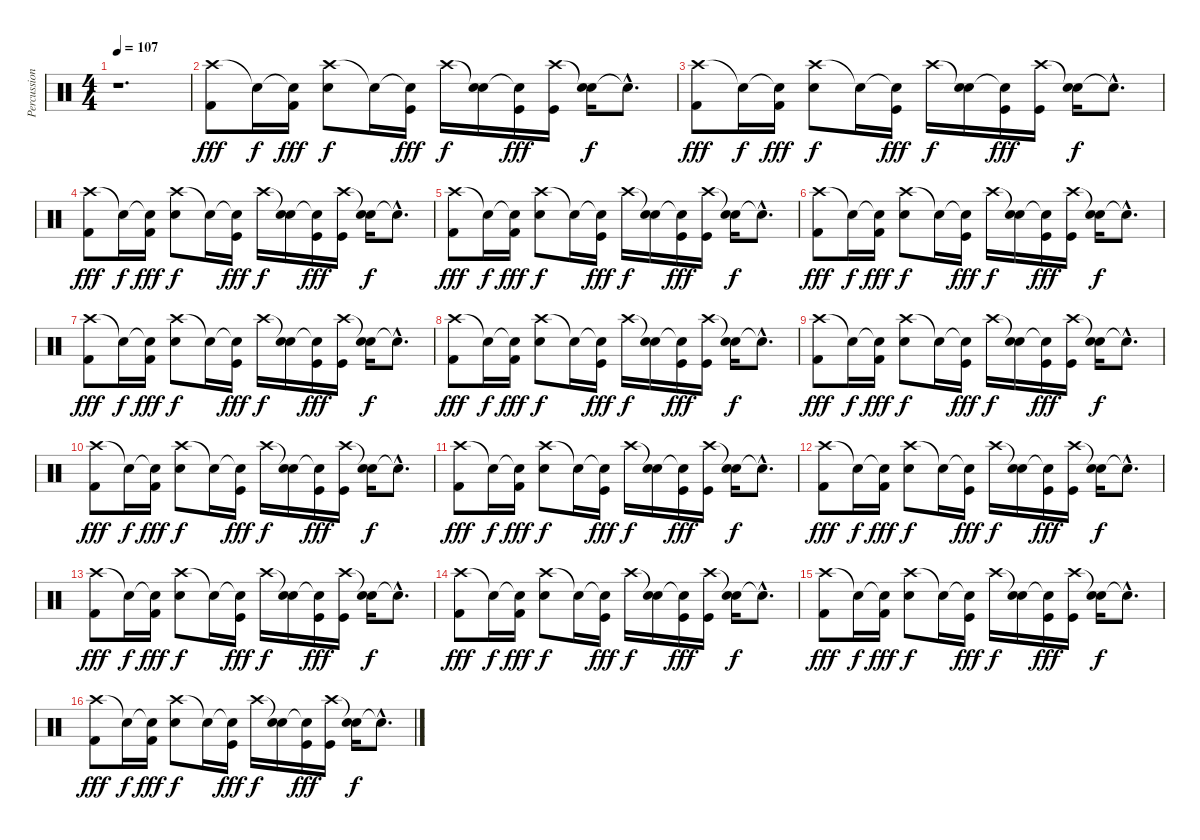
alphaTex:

\track ("Percussions" "Percussion") {instrument percussion}
\staff {score}
\articulation defaults
\ts (4 4)
\tempo 107
\clef neutral
\ks c
r.1{d dy f} |
("Crash high (hit)" "Kick (hit) 2").8{dy fff} "Snare (hit)"{t}.16{dy f} ("Snare (hit)"{t} "Kick (hit) 2").16{dy fff} ("Crash high (hit)" "Snare (hit) 2").8{dy f} "Snare (hit)"{t}.16 ("Snare (hit)"{t} "Kick (hit)").16{dy fff} "Crash high (hit)".16{dy f} ("Snare (hit)"{t} "Snare (hit) 2").16 ("Snare (hit)"{t} "Kick (hit)").16{dy fff} ("Crash high (hit)" "Kick (hit)").16 ("Snare (hit)"{t} "Snare (hit) 2").16{dy f} "Snare (hit)"{hac t}.8{d} |
("Crash high (hit)" "Kick (hit) 2").8{dy fff} "Snare (hit)"{t}.16{dy f} ("Snare (hit)"{t} "Kick (hit) 2").16{dy fff} ("Crash high (hit)" "Snare (hit) 2").8{dy f} "Snare (hit)"{t}.16 ("Snare (hit)"{t} "Kick (hit)").16{dy fff} "Crash high (hit)".16{dy f} ("Snare (hit)"{t} "Snare (hit) 2").16 ("Snare (hit)"{t} "Kick (hit)").16{dy fff} ("Crash high (hit)" "Kick (hit)").16 ("Snare (hit)"{t} "Snare (hit) 2").16{dy f} "Snare (hit)"{hac t}.8{d} |
("Crash high (hit)" "Kick (hit) 2").8{dy fff} "Snare (hit)"{t}.16{dy f} ("Snare (hit)"{t} "Kick (hit) 2").16{dy fff} ("Crash high (hit)" "Snare (hit) 2").8{dy f} "Snare (hit)"{t}.16 ("Snare (hit)"{t} "Kick (hit)").16{dy fff} "Crash high (hit)".16{dy f} ("Snare (hit)"{t} "Snare (hit) 2").16 ("Snare (hit)"{t} "Kick (hit)").16{dy fff} ("Crash high (hit)" "Kick (hit)").16 ("Snare (hit)"{t} "Snare (hit) 2").16{dy f} "Snare (hit)"{hac t}.8{d} |
("Crash high (hit)" "Kick (hit) 2").8{dy fff} "Snare (hit)"{t}.16{dy f} ("Snare (hit)"{t} "Kick (hit) 2").16{dy fff} ("Crash high (hit)" "Snare (hit) 2").8{dy f} "Snare (hit)"{t}.16 ("Snare (hit)"{t} "Kick (hit)").16{dy fff} "Crash high (hit)".16{dy f} ("Snare (hit)"{t} "Snare (hit) 2").16 ("Snare (hit)"{t} "Kick (hit)").16{dy fff} ("Crash high (hit)" "Kick (hit)").16 ("Snare (hit)"{t} "Snare (hit) 2").16{dy f} "Snare (hit)"{hac t}.8{d} |
("Crash high (hit)" "Kick (hit) 2").8{dy fff} "Snare (hit)"{t}.16{dy f} ("Snare (hit)"{t} "Kick (hit) 2").16{dy fff} ("Crash high (hit)" "Snare (hit) 2").8{dy f} "Snare (hit)"{t}.16 ("Snare (hit)"{t} "Kick (hit)").16{dy fff} "Crash high (hit)".16{dy f} ("Snare (hit)"{t} "Snare (hit) 2").16 ("Snare (hit)"{t} "Kick (hit)").16{dy fff} ("Crash high (hit)" "Kick (hit)").16 ("Snare (hit)"{t} "Snare (hit) 2").16{dy f} "Snare (hit)"{hac t}.8{d} |
("Crash high (hit)" "Kick (hit) 2").8{dy fff} "Snare (hit)"{t}.16{dy f} ("Snare (hit)"{t} "Kick (hit) 2").16{dy fff} ("Crash high (hit)" "Snare (hit) 2").8{dy f} "Snare (hit)"{t}.16 ("Snare (hit)"{t} "Kick (hit)").16{dy fff} "Crash high (hit)".16{dy f} ("Snare (hit)"{t} "Snare (hit) 2").16 ("Snare (hit)"{t} "Kick (hit)").16{dy fff} ("Crash high (hit)" "Kick (hit)").16 ("Snare (hit)"{t} "Snare (hit) 2").16{dy f} "Snare (hit)"{hac t}.8{d} |
("Crash high (hit)" "Kick (hit) 2").8{dy fff} "Snare (hit)"{t}.16{dy f} ("Snare (hit)"{t} "Kick (hit) 2").16{dy fff} ("Crash high (hit)" "Snare (hit) 2").8{dy f} "Snare (hit)"{t}.16 ("Snare (hit)"{t} "Kick (hit)").16{dy fff} "Crash high (hit)".16{dy f} ("Snare (hit)"{t} "Snare (hit) 2").16 ("Snare (hit)"{t} "Kick (hit)").16{dy fff} ("Crash high (hit)" "Kick (hit)").16 ("Snare (hit)"{t} "Snare (hit) 2").16{dy f} "Snare (hit)"{hac t}.8{d} |
("Crash high (hit)" "Kick (hit) 2").8{dy fff} "Snare (hit)"{t}.16{dy f} ("Snare (hit)"{t} "Kick (hit) 2").16{dy fff} ("Crash high (hit)" "Snare (hit) 2").8{dy f} "Snare (hit)"{t}.16 ("Snare (hit)"{t} "Kick (hit)").16{dy fff} "Crash high (hit)".16{dy f} ("Snare (hit)"{t} "Snare (hit) 2").16 ("Snare (hit)"{t} "Kick (hit)").16{dy fff} ("Crash high (hit)" "Kick (hit)").16 ("Snare (hit)"{t} "Snare (hit) 2").16{dy f} "Snare (hit)"{hac t}.8{d} |
("Crash high (hit)" "Kick (hit) 2").8{dy fff} "Snare (hit)"{t}.16{dy f} ("Snare (hit)"{t} "Kick (hit) 2").16{dy fff} ("Crash high (hit)" "Snare (hit) 2").8{dy f} "Snare (hit)"{t}.16 ("Snare (hit)"{t} "Kick (hit)").16{dy fff} "Crash high (hit)".16{dy f} ("Snare (hit)"{t} "Snare (hit) 2").16 ("Snare (hit)"{t} "Kick (hit)").16{dy fff} ("Crash high (hit)" "Kick (hit)").16 ("Snare (hit)"{t} "Snare (hit) 2").16{dy f} "Snare (hit)"{hac t}.8{d} |
("Crash high (hit)" "Kick (hit) 2").8{dy fff} "Snare (hit)"{t}.16{dy f} ("Snare (hit)"{t} "Kick (hit) 2").16{dy fff} ("Crash high (hit)" "Snare (hit) 2").8{dy f} "Snare (hit)"{t}.16 ("Snare (hit)"{t} "Kick (hit)").16{dy fff} "Crash high (hit)".16{dy f} ("Snare (hit)"{t} "Snare (hit) 2").16 ("Snare (hit)"{t} "Kick (hit)").16{dy fff} ("Crash high (hit)" "Kick (hit)").16 ("Snare (hit)"{t} "Snare (hit) 2").16{dy f} "Snare (hit)"{hac t}.8{d} |
("Crash high (hit)" "Kick (hit) 2").8{dy fff volume 12} "Snare (hit)"{t}.16{dy f} ("Snare (hit)"{t} "Kick (hit) 2").16{dy fff} ("Crash high (hit)" "Snare (hit) 2").8{dy f} "Snare (hit)"{t}.16 ("Snare (hit)"{t} "Kick (hit)").16{dy fff} "Crash high (hit)".16{dy f} ("Snare (hit)"{t} "Snare (hit) 2").16 ("Snare (hit)"{t} "Kick (hit)").16{dy fff} ("Crash high (hit)" "Kick (hit)").16 ("Snare (hit)"{t} "Snare (hit) 2").16{dy f} "Snare (hit)"{hac t}.8{d} |
("Crash high (hit)" "Kick (hit) 2").8{dy fff} "Snare (hit)"{t}.16{dy f} ("Snare (hit)"{t} "Kick (hit) 2").16{dy fff} ("Crash high (hit)" "Snare (hit) 2").8{dy f} "Snare (hit)"{t}.16 ("Snare (hit)"{t} "Kick (hit)").16{dy fff} "Crash high (hit)".16{dy f} ("Snare (hit)"{t} "Snare (hit) 2").16 ("Snare (hit)"{t} "Kick (hit)").16{dy fff} ("Crash high (hit)" "Kick (hit)").16 ("Snare (hit)"{t} "Snare (hit) 2").16{dy f} "Snare (hit)"{hac t}.8{d} |
("Crash high (hit)" "Kick (hit) 2").8{dy fff} "Snare (hit)"{t}.16{dy f} ("Snare (hit)"{t} "Kick (hit) 2").16{dy fff} ("Crash high (hit)" "Snare (hit) 2").8{dy f} "Snare (hit)"{t}.16 ("Snare (hit)"{t} "Kick (hit)").16{dy fff} "Crash high (hit)".16{dy f} ("Snare (hit)"{t} "Snare (hit) 2").16 ("Snare (hit)"{t} "Kick (hit)").16{dy fff} ("Crash high (hit)" "Kick (hit)").16 ("Snare (hit)"{t} "Snare (hit) 2").16{dy f} "Snare (hit)"{hac t}.8{d} |
("Crash high (hit)" "Kick (hit) 2").8{dy fff} "Snare (hit)"{t}.16{dy f} ("Snare (hit)"{t} "Kick (hit) 2").16{dy fff} ("Crash high (hit)" "Snare (hit) 2").8{dy f} "Snare (hit)"{t}.16 ("Snare (hit)"{t} "Kick (hit)").16{dy fff} "Crash high (hit)".16{dy f} ("Snare (hit)"{t} "Snare (hit) 2").16 ("Snare (hit)"{t} "Kick (hit)").16{dy fff} ("Crash high (hit)" "Kick (hit)").16 ("Snare (hit)"{t} "Snare (hit) 2").16{dy f} "Snare (hit)"{hac t}.8{d} |
("Crash high (hit)" "Kick (hit) 2").8{dy fff} "Snare (hit)"{t}.16{dy f} ("Snare (hit)"{t} "Kick (hit) 2").16{dy fff} ("Crash high (hit)" "Snare (hit) 2").8{dy f} "Snare (hit)"{t}.16 ("Snare (hit)"{t} "Kick (hit)").16{dy fff} "Crash high (hit)".16{dy f} ("Snare (hit)"{t} "Snare (hit) 2").16 ("Snare (hit)"{t} "Kick (hit)").16{dy fff} ("Crash high (hit)" "Kick (hit)").16 ("Snare (hit)"{t} "Snare (hit) 2").16{dy f} "Snare (hit)"{hac t}.8{d}
